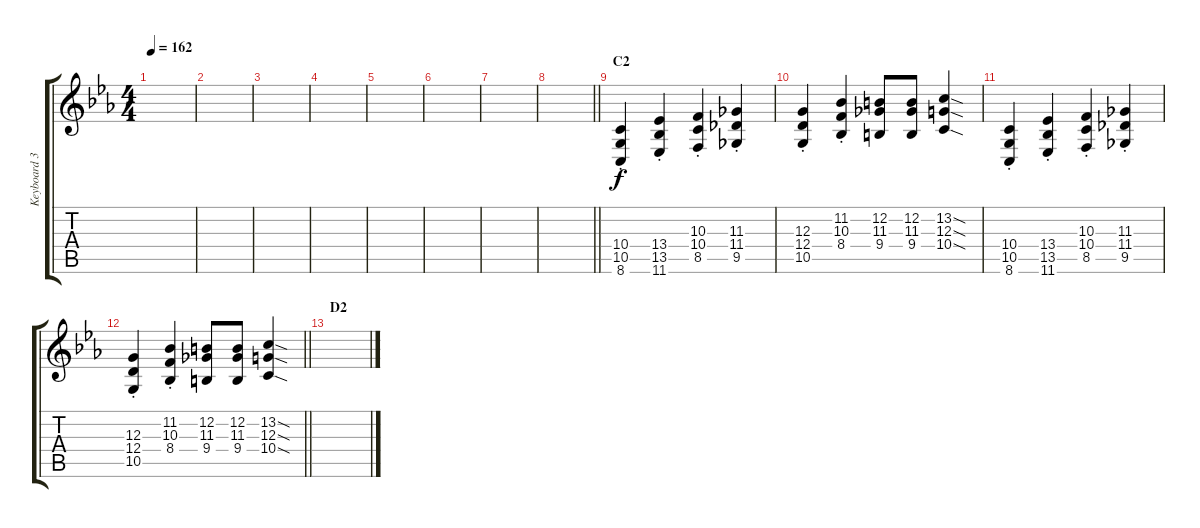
\track ("Keyboard 3" "Keyboard 3") {instrument lead2sawtooth}
\staff {score tabs}
\tuning (E4 B3 G3 D3 A2 E2) {hide}
\ts (4 4)
\tempo 162
\clef g2
\ks eb
|
|
|
|
|
|
|
\barLineRight lightlight
|
\section ("" "C2")
(10.4{st} 10.5{st} 8.6{st}).4 (13.4{st} 13.5{st} 11.6{st}).4 (10.3{st} 10.4{st} 8.5{st}).4 (11.3{st} 11.4{st} 9.5{st}).4 |
(12.3{st} 12.4{st} 10.5{st}).4 (11.2{st} 10.3{st} 8.4{st}).4 (12.2 11.3 9.4).8 (12.2 11.3 9.4).8 (13.2{sod} 12.3{sod} 10.4{sod}).4 |
(10.4{st} 10.5{st} 8.6{st}).4 (13.4{st} 13.5{st} 11.6{st}).4 (10.3{st} 10.4{st} 8.5{st}).4 (11.3{st} 11.4{st} 9.5{st}).4 |
\barLineRight lightlight
(12.3{st} 12.4{st} 10.5{st}).4 (11.2{st} 10.3{st} 8.4{st}).4 (12.2 11.3 9.4).8 (12.2 11.3 9.4).8 (13.2{sod} 12.3{sod} 10.4{sod}).4 |
\section ("" "D2")
